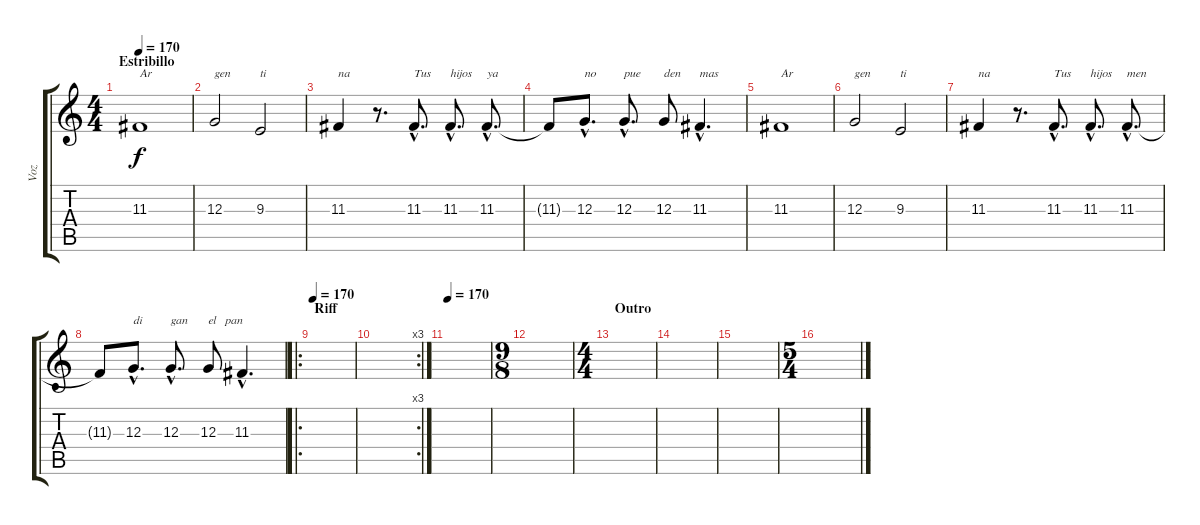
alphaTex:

\track ("Voz" "Voz") {instrument lead8bassandlead}
\staff {score tabs}
\tuning (E4 B3 G3 D3 A2 E2) {hide}
\ts (4 4)
\section ("" "Estribillo")
\tempo 170
\clef g2
\ks c
11.3.1{txt "Ar" dy f} |
12.3.2{txt "gen"} 9.3.2{txt "ti"} |
11.3.4{txt "na"} r.8{d} 11.3{hac}.8{d txt "Tus"} 11.3{hac}.8{d txt "hijos"} 11.3{hac}.8{d txt "ya"} |
11.3{t}.8 12.3{hac}.8{d txt "no"} 12.3{hac}.8{d txt "pue"} 12.3.8{txt "den"} 11.3{hac}.4{d txt "mas"} |
11.3.1{txt "Ar"} |
12.3.2{txt "gen"} 9.3.2{txt "ti"} |
11.3.4{txt "na"} r.8{d} 11.3{hac}.8{d txt "Tus"} 11.3{hac}.8{d txt "hijos"} 11.3{hac}.8{d txt "men"} |
11.3{t}.8 12.3{hac}.8{d txt "di"} 12.3{hac}.8{d txt "gan"} 12.3.8{txt "el   pan"} 11.3{hac}.4{d} |
\ro
\section ("" "Riff")
\tempo 170
|
\rc 3
|
\tempo 170
|
\ts (9 8)
|
\ts (4 4)
\section ("" "Outro")
|
|
|
\ts (5 4)
